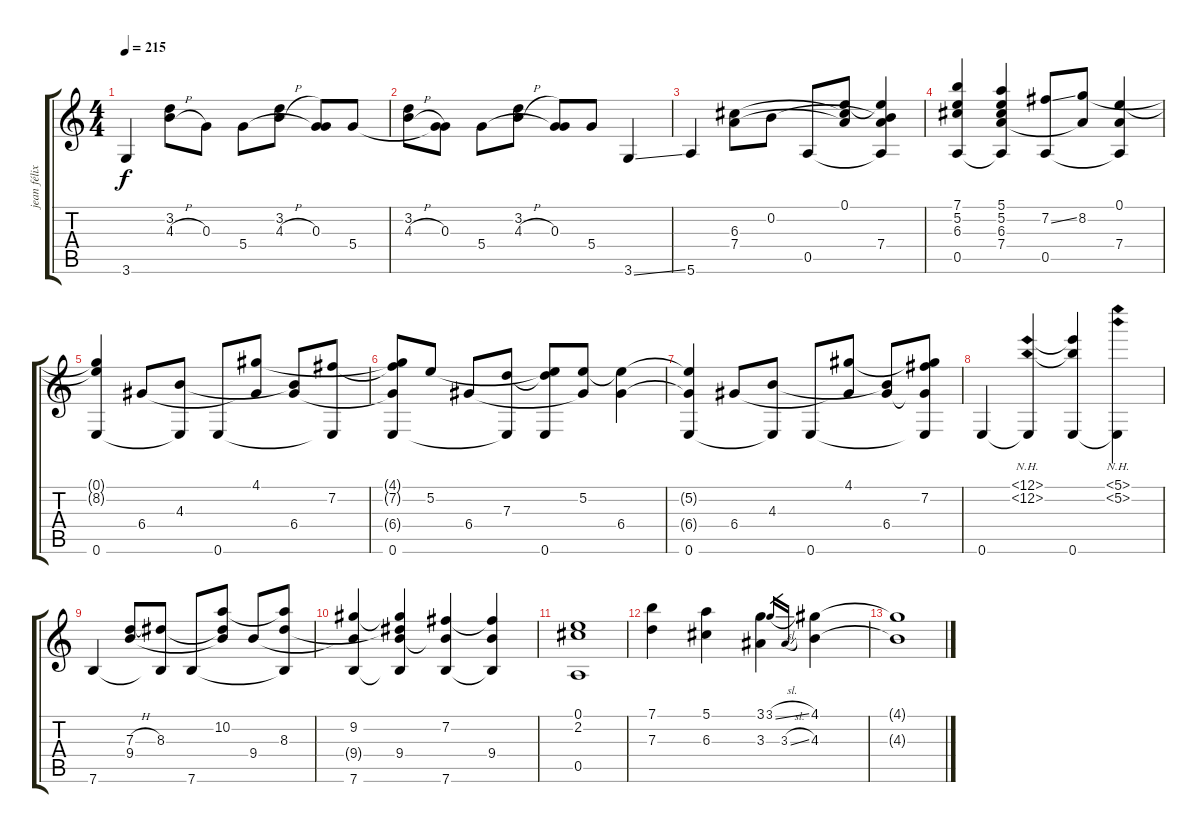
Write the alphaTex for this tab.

\track ("jean félix" "jean félix") {instrument acousticguitarnylon}
\staff {score tabs}
\tuning (E4 B3 G3 D3 A2 E2) {hide}
\ts (4 4)
\tempo 215
\clef g2
\ks c
3.6.4{dy f} (3.2 4.3{h}).8 0.3.8 5.4.8 (3.2 4.3{h}).8 (0.3 5.4{t}).8 5.4.8 |
(3.2 4.3{h}).8 (0.3 5.4{t}).8 5.4.8 (3.2 4.3{h}).8 (0.3 5.4{t}).8 5.4.8 3.6{ss}.4 |
5.6.4 (6.3 7.4).8 0.2.8 0.5.8 (0.1 6.3{t} 7.4{t}).8 (0.1{t} 0.2{t} 7.4 0.5{t}).4 |
(7.1 5.2 6.3 0.5).4 (5.1 5.2 6.3 7.4 0.5{t}).4 (7.2{ss} 0.5).8 (8.2 7.4{t}).8 (0.1 7.4 0.5{t}).4 |
(0.1{t} 8.2{t} 0.6).4 6.4.8 (4.3 0.6{t}).8 0.6.8 (4.1 6.4{t}).8 (4.3{t} 6.4).8 (7.2 0.6{t}).8 |
(4.1{t} 7.2{t} 6.4{t} 0.6).8 5.2.8 6.4.8 (7.3 0.6{t}).8 (5.2{t} 7.3{t} 0.6).8 (5.2 6.4{t}).8 (5.2{t} 6.4).4 |
(5.2{t} 6.4{t} 0.6).4 6.4.8 (4.3 0.6{t}).8 0.6.8 (4.1 6.4{t}).8 (4.3{t} 6.4).8 (4.1{t} 7.2 6.4{t} 0.6{t}).8 |
0.6.4 (12.1{nh} 12.2{nh} 0.6{t}).4 (12.1{t} 12.2{t} 0.6).4 (5.1{nh} 5.2{nh} 0.6{t}).4 |
7.6.4 (7.3{h} 9.4).8 (8.3 7.6{t}).8 7.6.8 (10.2 8.3{t} 9.4{t}).8 9.4.8 (10.2{t} 8.3 7.6{t}).8 |
(9.2 9.4{t} 7.6).4 (9.2{t} 8.3{t} 9.4 7.6{t}).4 (7.2 9.4{t} 7.6).4 (7.2{t} 9.4 7.6{t}).4 |
(0.1 2.2 0.5).1 |
(7.1 7.3).4 (5.1 6.3).4 (3.1 3.3).4 3.1{sl}.16{gr} 3.3{sl}.16{gr} (4.1 4.3).4 |
(4.1{t} 4.3{t}).1
